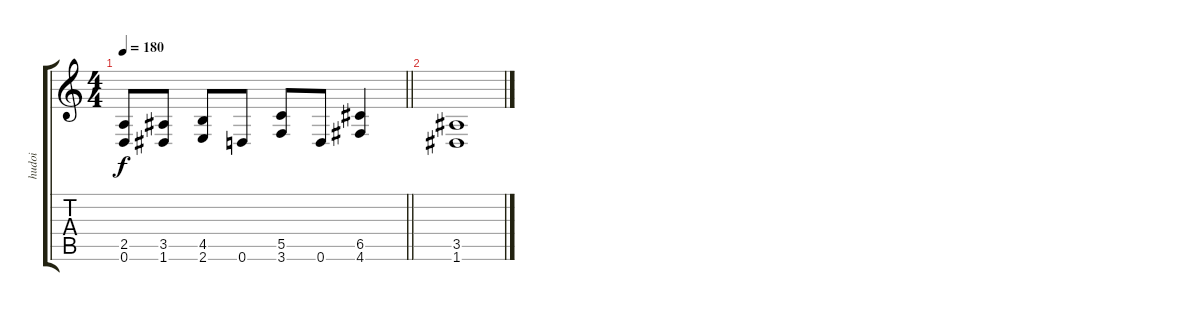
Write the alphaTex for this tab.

\track ("hudoi" "hudoi") {instrument overdrivenguitar}
\staff {score tabs}
\tuning (D4 A3 F3 C3 G2 D2) {hide}
\ts (4 4)
\tempo 180
\clef g2
\barLineRight lightlight
\ks c
(2.5 0.6).8{dy f} (3.5 1.6).8 (4.5 2.6).8 0.6.8 (5.5 3.6).8 0.6.8 (6.5 4.6).4 |
(3.5 1.6).1
